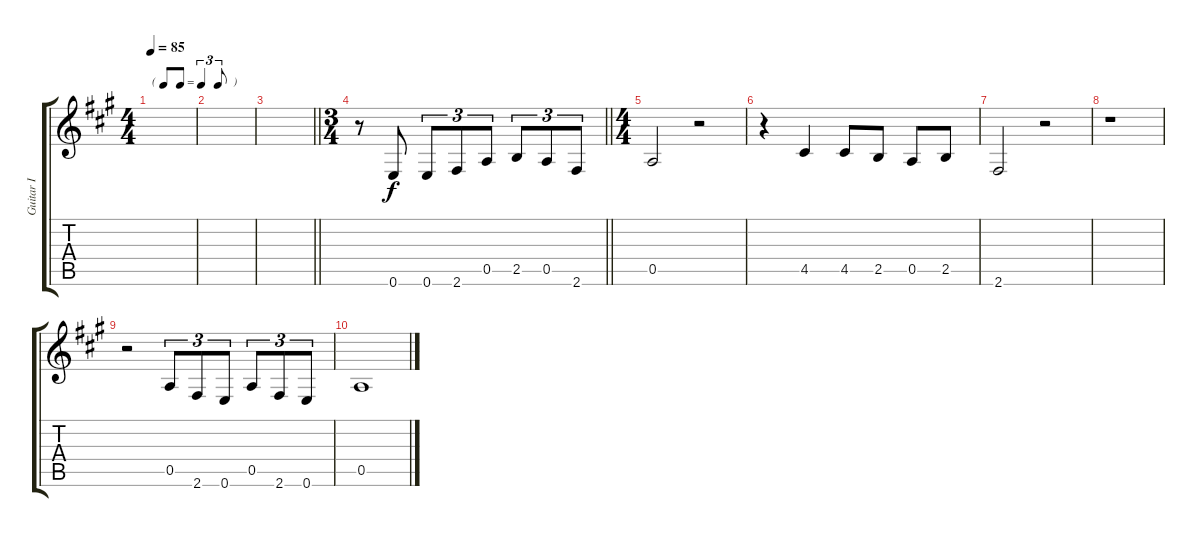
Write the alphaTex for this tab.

\track ("Guitar I" "Guitar I") {instrument electricguitarjazz}
\staff {score tabs}
\tuning (E4 B3 G3 D3 A2 E2) {hide}
\ts (4 4)
\tf triplet8th
\tempo 85
\clef g2
\ks a
|
|
\barLineRight lightlight
|
\ts (3 4)
\barLineRight lightlight
r.8 0.6.8 0.6.8{tu (3 2)} 2.6.8{tu (3 2)} 0.5.8{tu (3 2)} 2.5.8{tu (3 2)} 0.5.8{tu (3 2)} 2.6.8{tu (3 2)} |
\ts (4 4)
0.5.2 r.2 |
r.4 4.5.4 4.5.8 2.5.8 0.5.8 2.5.8 |
2.6.2 r.2 |
r.1 |
r.2 0.5.8{tu (3 2)} 2.6.8{tu (3 2)} 0.6.8{tu (3 2)} 0.5.8{tu (3 2)} 2.6.8{tu (3 2)} 0.6.8{tu (3 2)} |
0.5.1
